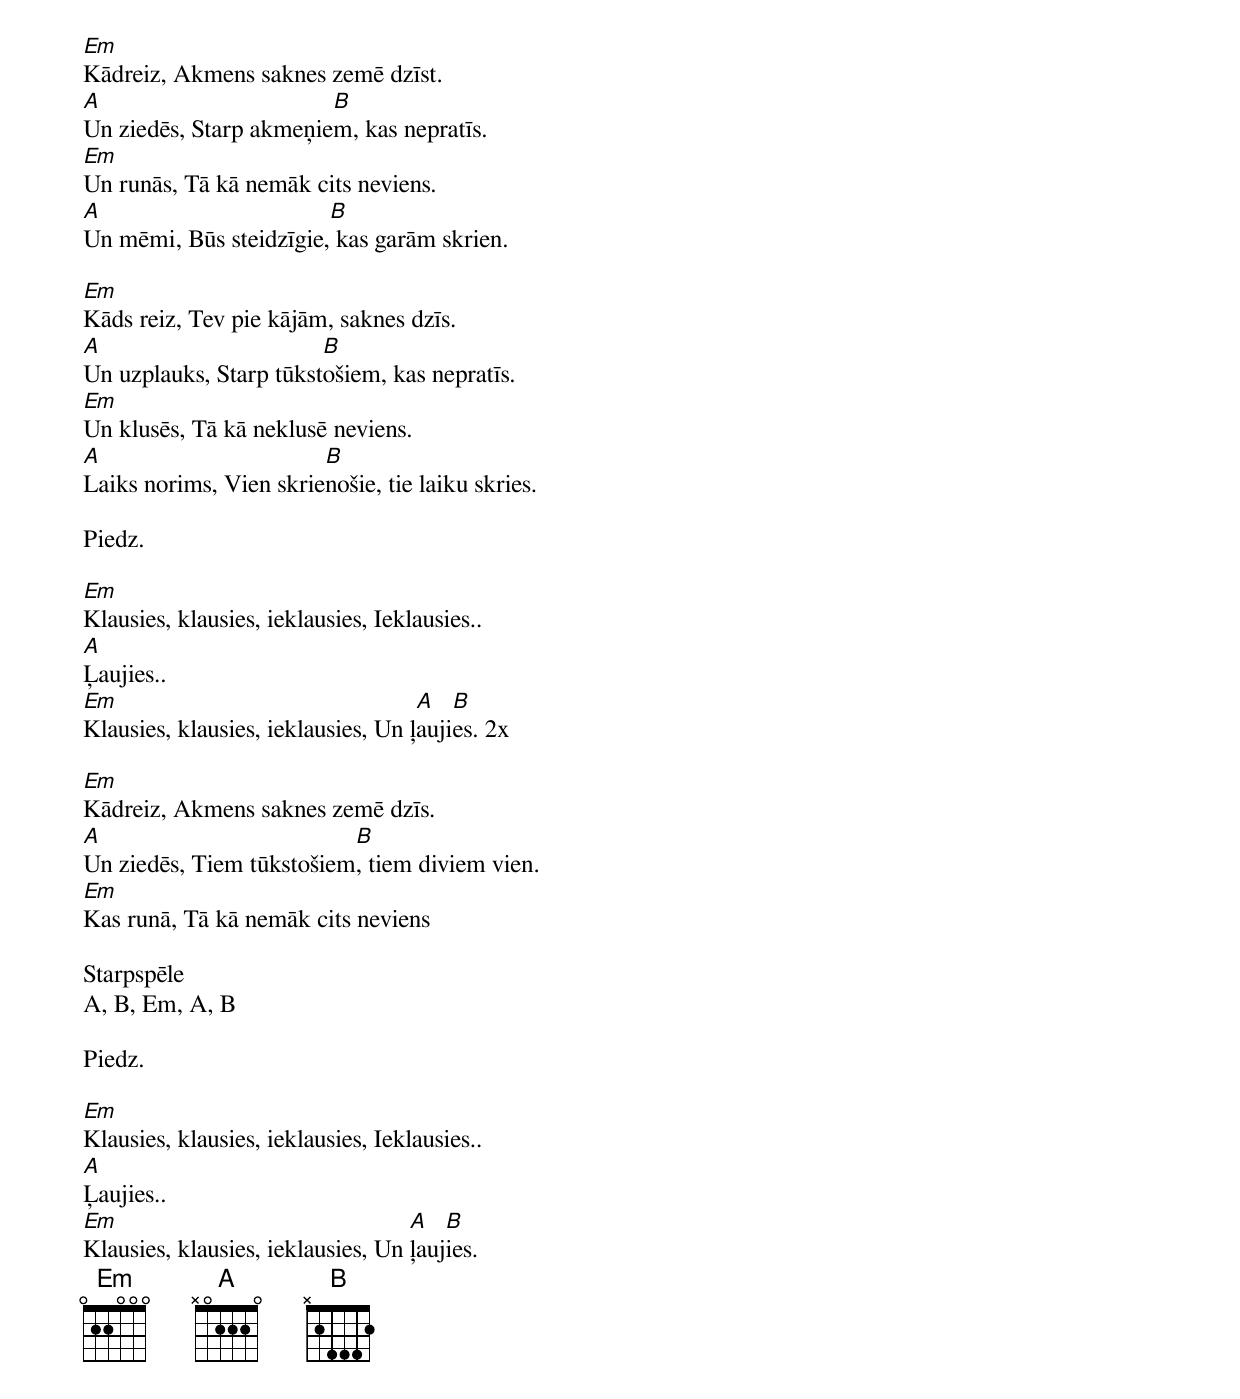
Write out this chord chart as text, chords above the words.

Em
Kādreiz, Akmens saknes zemē dzīst.
A                       B
Un ziedēs, Starp akmeņiem, kas nepratīs.
Em
Un runās, Tā kā nemāk cits neviens.
A                       B
Un mēmi, Būs steidzīgie, kas garām skrien.

Em
Kāds reiz, Tev pie kājām, saknes dzīs.
A                       B
Un uzplauks, Starp tūkstošiem, kas nepratīs.
Em
Un klusēs, Tā kā neklusē neviens.
A                       B
Laiks norims, Vien skrienošie, tie laiku skries.

Piedz.

Em
Klausies, klausies, ieklausies, Ieklausies..
A
Ļaujies..
Em                                  A   B
Klausies, klausies, ieklausies, Un ļaujies. 2x

Em
Kādreiz, Akmens saknes zemē dzīs.
A                         B
Un ziedēs, Tiem tūkstošiem, tiem diviem vien.
Em
Kas runā, Tā kā nemāk cits neviens

Starpspēle
A, B, Em, A, B

Piedz.

Em
Klausies, klausies, ieklausies, Ieklausies..
A
Ļaujies..
Em                                 A   B
Klausies, klausies, ieklausies, Un ļaujies.
